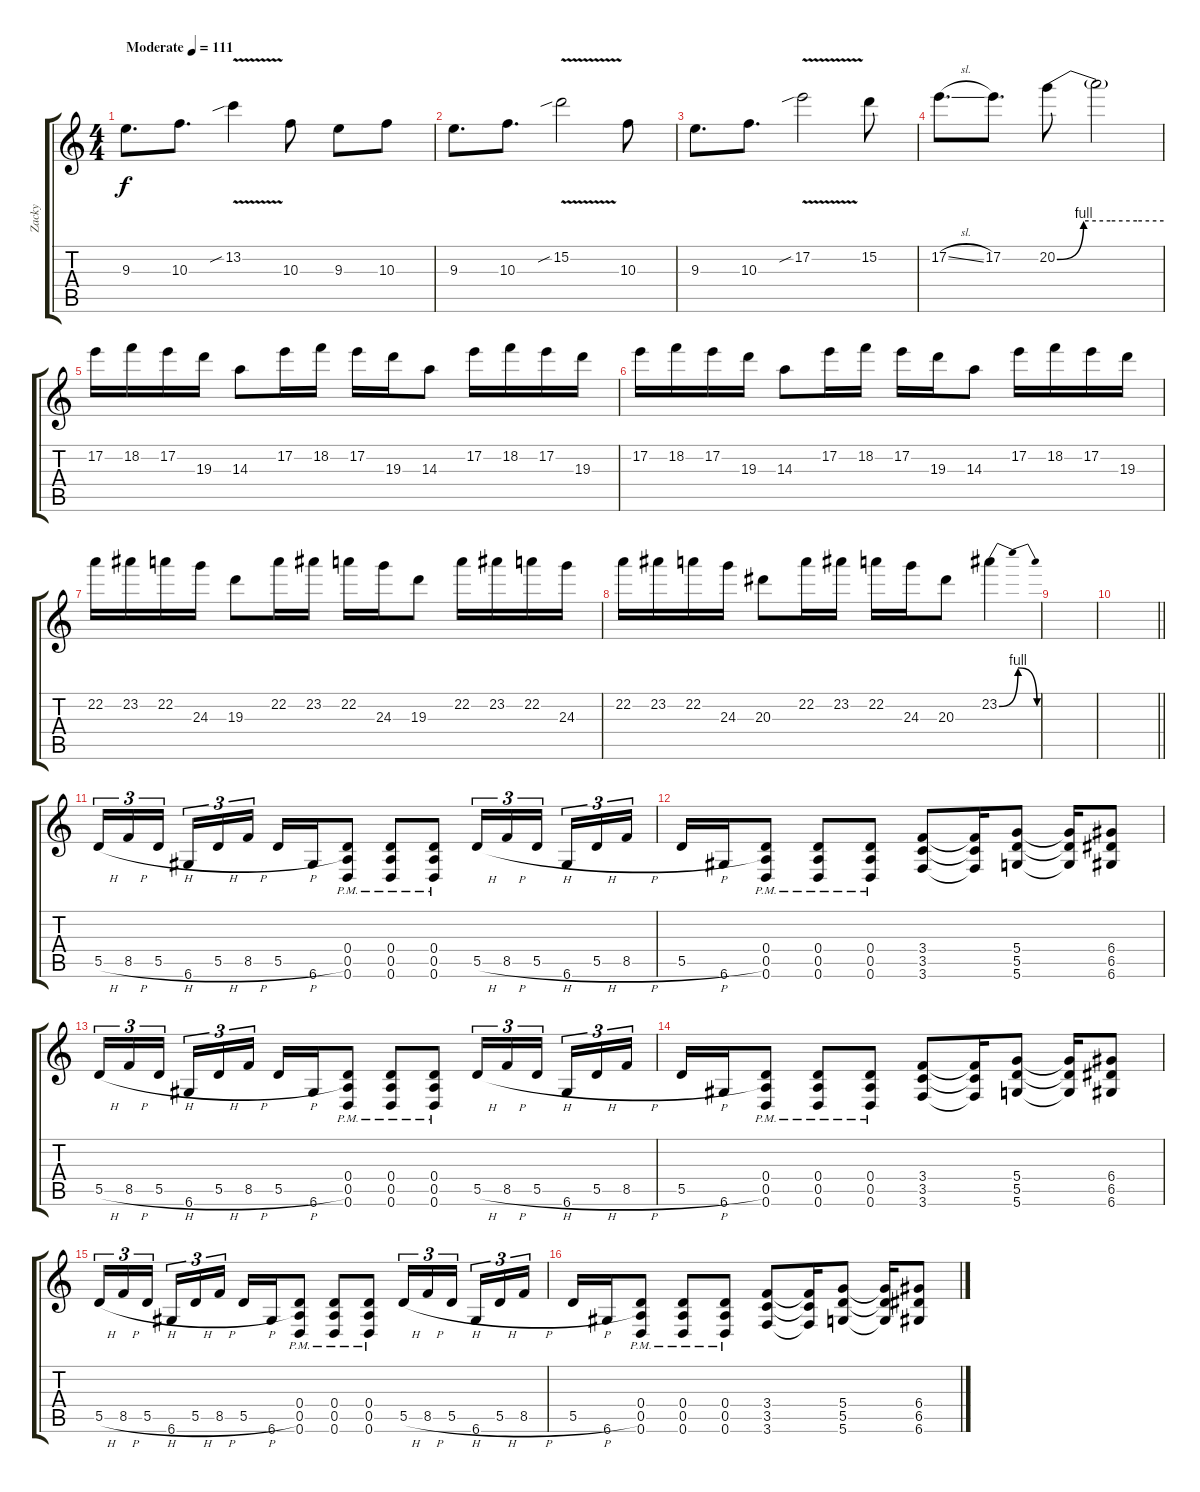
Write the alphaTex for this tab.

\track ("Zacky" "Zacky") {instrument distortionguitar}
\staff {score tabs}
\tuning (E4 B3 G3 D3 A2 D2) {hide}
\ts (4 4)
\tempo (111 "Moderate")
\clef g2
\ks c
9.3.8{d dy f instrument distortionguitar} 10.3.8{d} 13.2{v sib}.4 10.3.8 9.3.8 10.3.8 |
9.3.8{d} 10.3.8{d} 15.2{v sib}.2 10.3.8 |
9.3.8{d} 10.3.8{d} 17.2{v sib}.2 15.2.8 |
17.2{sl}.8{d} 17.2.8{d} 20.2{be (custom 0 0 15 4 30 4 45 4 60 4)}.8 20.2{t}.2 |
17.2.16 18.2.16 17.2.16 19.3.16 14.3.8 17.2.16 18.2.16 17.2.16 19.3.16 14.3.8 17.2.16 18.2.16 17.2.16 19.3.16 |
17.2.16 18.2.16 17.2.16 19.3.16 14.3.8 17.2.16 18.2.16 17.2.16 19.3.16 14.3.8 17.2.16 18.2.16 17.2.16 19.3.16 |
22.2.16 23.2.16 22.2.16 24.3.16 19.3.8 22.2.16 23.2.16 22.2.16 24.3.16 19.3.8 22.2.16 23.2.16 22.2.16 24.3.16 |
22.2.16 23.2.16 22.2.16 24.3.16 20.3.8 22.2.16 23.2.16 22.2.16 24.3.16 20.3.8 23.2{be (bendrelease 0 0 45 4 45 4 60 0)}.4 |
|
\barLineRight lightlight
|
5.5{h}.16{tu (3 2)} 8.5{h}.16{tu (3 2)} 5.5{h}.16{tu (3 2) beam splitsecondary} 6.6.16{tu (3 2)} 5.5{h}.16{tu (3 2)} 8.5{h}.16{tu (3 2)} 5.5{h}.16 6.6.16 (0.4{pm} 0.5{pm} 0.6{pm}).8 (0.4{pm} 0.5{pm} 0.6{pm}).8 (0.4{pm} 0.5{pm} 0.6{pm}).8 5.5{h}.16{tu (3 2)} 8.5{h}.16{tu (3 2)} 5.5{h}.16{tu (3 2) beam splitsecondary} 6.6.16{tu (3 2)} 5.5{h}.16{tu (3 2)} 8.5{h}.16{tu (3 2)} |
5.5{h}.16 6.6.16 (0.4{pm} 0.5{pm} 0.6{pm}).8 (0.4{pm} 0.5{pm} 0.6{pm}).8 (0.4{pm} 0.5{pm} 0.6{pm}).8 (3.4 3.5 3.6).8 (3.4{t} 3.5{t} 3.6{t}).16 (5.4 5.5 5.6).8 (5.4{t} 5.5{t} 5.6{t}).16 (6.4 6.5 6.6).8 |
5.5{h}.16{tu (3 2)} 8.5{h}.16{tu (3 2)} 5.5{h}.16{tu (3 2) beam splitsecondary} 6.6.16{tu (3 2)} 5.5{h}.16{tu (3 2)} 8.5{h}.16{tu (3 2)} 5.5{h}.16 6.6.16 (0.4{pm} 0.5{pm} 0.6{pm}).8 (0.4{pm} 0.5{pm} 0.6{pm}).8 (0.4{pm} 0.5{pm} 0.6{pm}).8 5.5{h}.16{tu (3 2)} 8.5{h}.16{tu (3 2)} 5.5{h}.16{tu (3 2) beam splitsecondary} 6.6.16{tu (3 2)} 5.5{h}.16{tu (3 2)} 8.5{h}.16{tu (3 2)} |
5.5{h}.16 6.6.16 (0.4{pm} 0.5{pm} 0.6{pm}).8 (0.4{pm} 0.5{pm} 0.6{pm}).8 (0.4{pm} 0.5{pm} 0.6{pm}).8 (3.4 3.5 3.6).8 (3.4{t} 3.5{t} 3.6{t}).16 (5.4 5.5 5.6).8 (5.4{t} 5.5{t} 5.6{t}).16 (6.4 6.5 6.6).8 |
5.5{h}.16{tu (3 2)} 8.5{h}.16{tu (3 2)} 5.5{h}.16{tu (3 2) beam splitsecondary} 6.6.16{tu (3 2)} 5.5{h}.16{tu (3 2)} 8.5{h}.16{tu (3 2)} 5.5{h}.16 6.6.16 (0.4{pm} 0.5{pm} 0.6{pm}).8 (0.4{pm} 0.5{pm} 0.6{pm}).8 (0.4{pm} 0.5{pm} 0.6{pm}).8 5.5{h}.16{tu (3 2)} 8.5{h}.16{tu (3 2)} 5.5{h}.16{tu (3 2) beam splitsecondary} 6.6.16{tu (3 2)} 5.5{h}.16{tu (3 2)} 8.5{h}.16{tu (3 2)} |
5.5{h}.16 6.6.16 (0.4{pm} 0.5{pm} 0.6{pm}).8 (0.4{pm} 0.5{pm} 0.6{pm}).8 (0.4{pm} 0.5{pm} 0.6{pm}).8 (3.4 3.5 3.6).8 (3.4{t} 3.5{t} 3.6{t}).16 (5.4 5.5 5.6).8 (5.4{t} 5.5{t} 5.6{t}).16 (6.4 6.5 6.6).8
